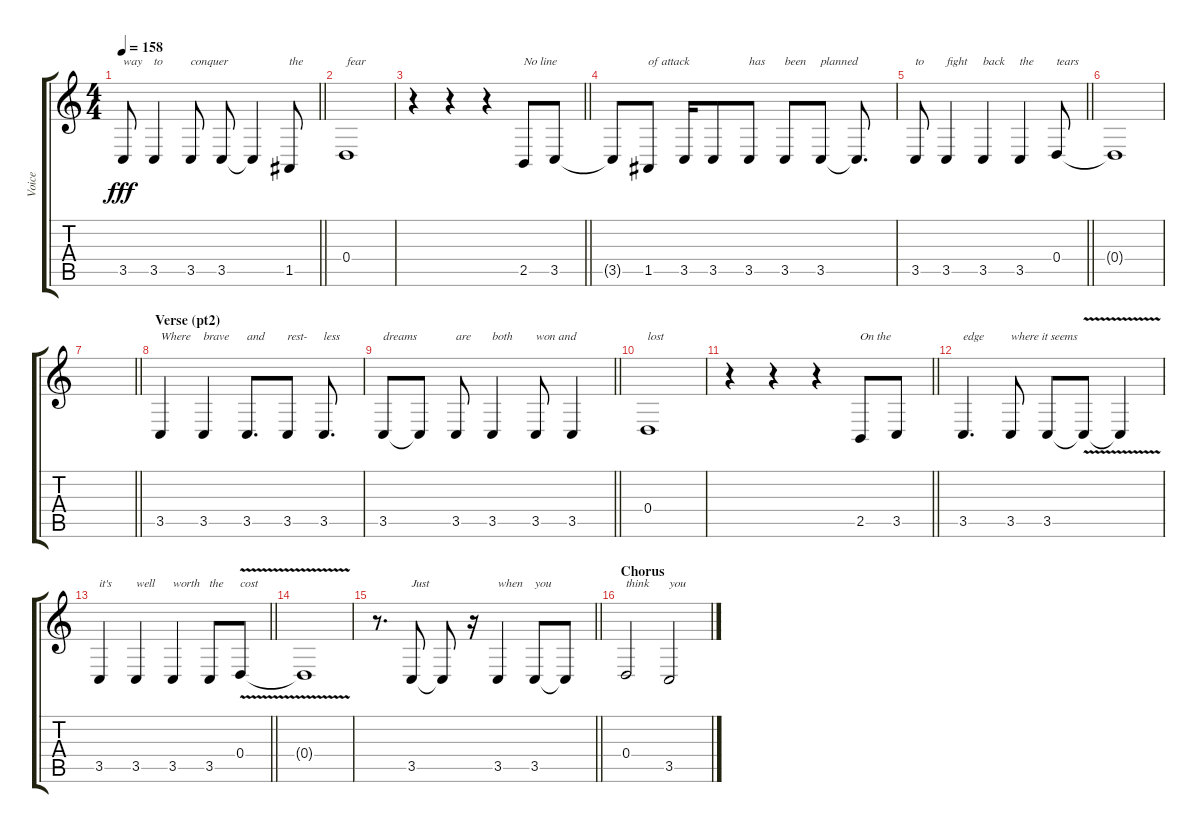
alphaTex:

\track ("Voice" "Voice") {instrument lead3calliope}
\staff {score tabs}
\tuning (E4 B3 G3 D3 A2 E2) {hide}
\ts (4 4)
\tempo 158
\clef g2
\barLineRight lightlight
\ks c
3.5.8{txt "way " dy fff} 3.5.4{txt "to "} 3.5.8{txt "conquer "} 3.5.8 3.5{t}.4 1.5.8{txt "the"} |
0.4.1{txt "fear"} |
\barLineRight lightlight
r.4 r.4 r.4 2.5.8{txt "No line "} 3.5.8 |
3.5{t}.8 1.5.8{txt "of attack"} 3.5.16 3.5.8 3.5.8{txt "has "} 3.5.8{txt "been "} 3.5.8{txt "planned"} 3.5{t}.8{d} |
\barLineRight lightlight
3.5.8{txt "to "} 3.5.4{txt "fight "} 3.5.4{txt "back "} 3.5.4{txt "the "} 0.4.8{txt "tears"} |
0.4{t}.1 |
\barLineRight lightlight
|
\section ("" "Verse (pt2)")
3.5.4{txt "Where "} 3.5.4{txt "brave "} 3.5.8{d txt "and "} 3.5.8{txt "rest-"} 3.5.8{d txt "less "} |
\barLineRight lightlight
3.5.8{txt "dreams "} 3.5{t}.8 3.5.8{txt "are "} 3.5.4{txt "both"} 3.5.8{txt "won and"} 3.5.4 |
0.4.1{txt "lost"} |
\barLineRight lightlight
r.4 r.4 r.4 2.5.8{txt "On the"} 3.5.8 |
3.5.4{d txt "edge"} 3.5.8{txt "where it seems"} 3.5.8 3.5{v t}.8 3.5{t}.4 |
\barLineRight lightlight
3.5.4{txt "it's"} 3.5.4{txt "well"} 3.5.4{txt "worth"} 3.5.8{txt "the "} 0.4{v}.8{txt "cost"} |
0.4{t}.1 |
\barLineRight lightlight
r.8{d} 3.5.8{txt "Just "} 3.5{t}.8 r.16 3.5.4{txt "when "} 3.5.8{txt "you"} 3.5{t}.8 |
\section ("" "Chorus")
0.4.2{txt "think "} 3.5.2{txt "you"}
